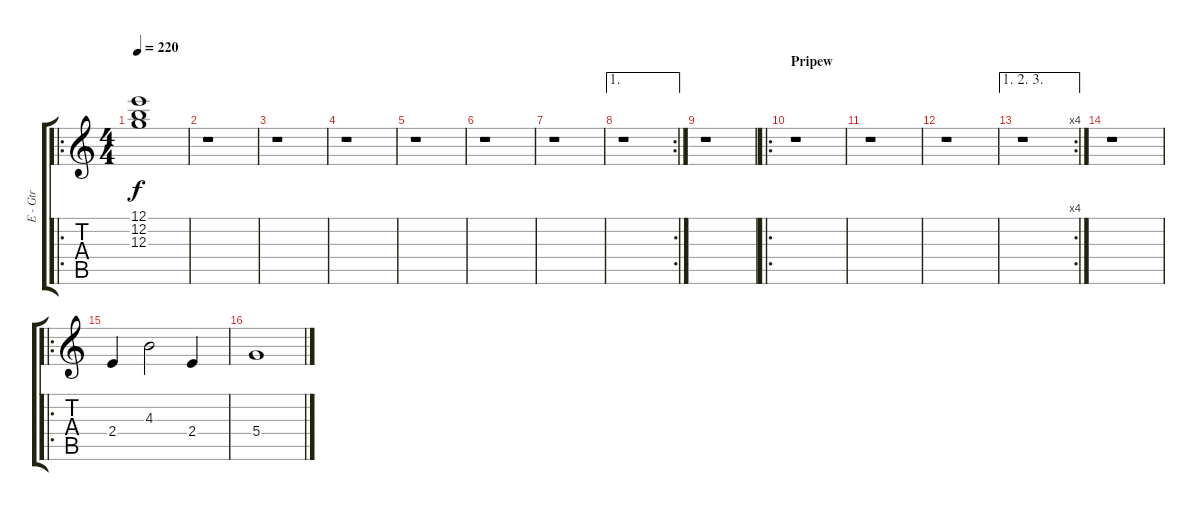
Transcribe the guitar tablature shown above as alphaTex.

\track ("E - Gtr" "E - Gtr") {instrument overdrivenguitar}
\staff {score tabs}
\tuning (E4 B3 G3 D3 A2 E2) {hide}
\ro
\ts (4 4)
\tempo 220
\clef g2
\ks c
(12.1 12.2 12.3).1{dy f} |
r.1 |
r.1 |
r.1 |
r.1 |
r.1 |
r.1 |
\ae 1
\rc 2
r.1 |
r.1 |
\ro
\section ("" "Pripew")
r.1 |
r.1 |
r.1 |
\ae (1 2 3)
\rc 4
r.1 |
r.1 |
\ro
2.4.4 4.3.2 2.4.4 |
5.4.1
